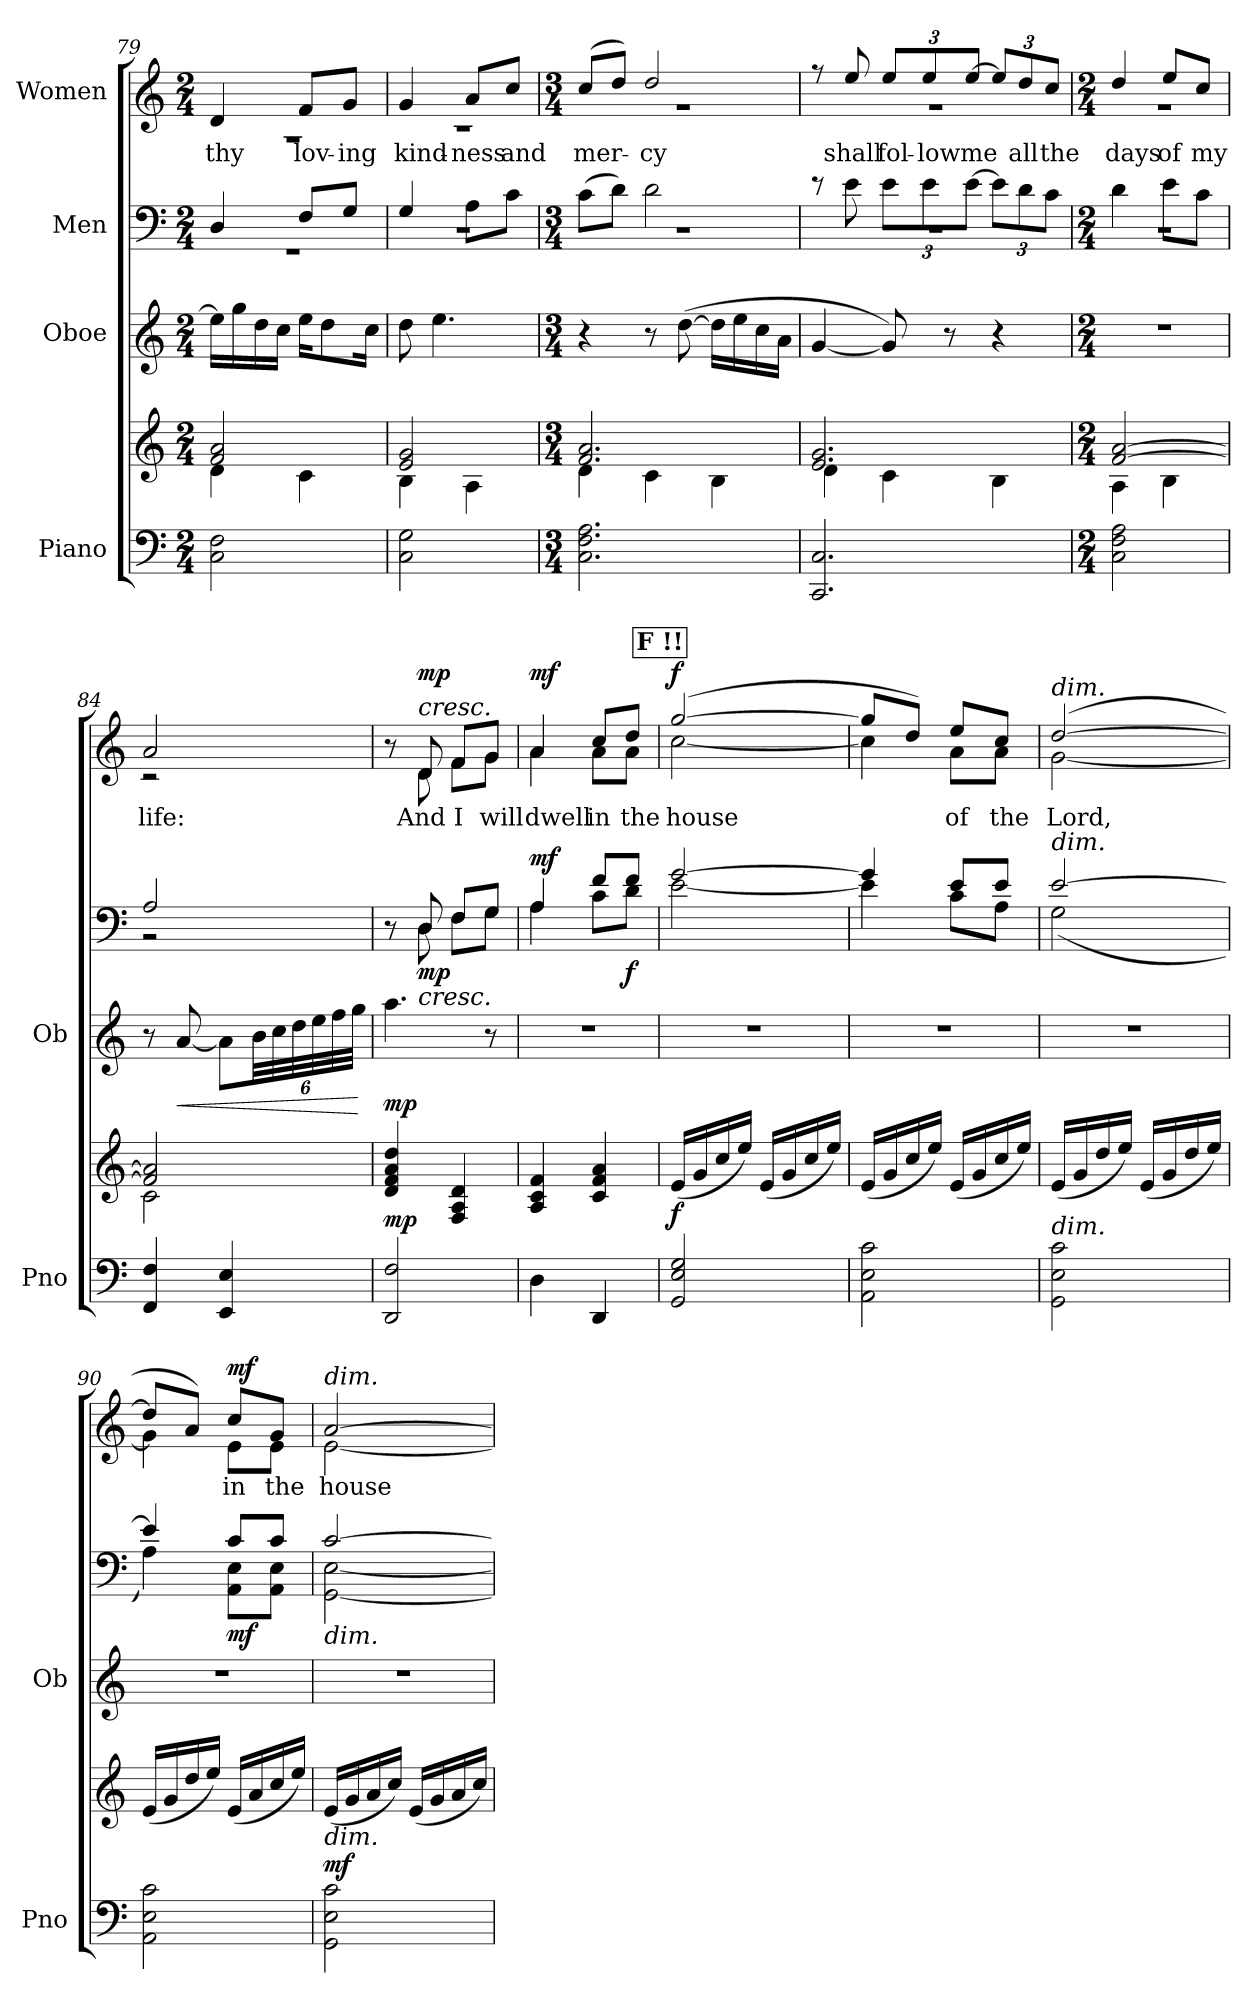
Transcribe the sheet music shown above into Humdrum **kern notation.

**kern	**kern	**dynam	**kern	**dynam	**kern	**dynam	**kern	**text	**dynam
*part4	*part4	*part4	*part3	*part3	*part2	*part2	*part1	*part1	*part1
*staff5	*staff4	*staff4/5	*staff3	*staff3	*staff2	*staff2	*staff1	*staff1	*staff1
*I"Piano	*	*	*I"Oboe	*	*I"Men	*	*I"Women	*	*
*I'Pno	*	*	*I'Ob	*	*	*	*	*	*
!!LO:PB:g=z
*clefF4	*clefG2	*	*clefG2	*	*clefF4	*	*clefG2	*	*
*k[]	*k[]	*	*k[]	*	*k[]	*	*k[]	*	*
*M2/4	*M2/4	*	*M2/4	*	*M2/4	*	*M2/4	*	*
=79	=79	=79	=79	=79	=79	=79	=79	=79	=79
*	*^	*	*	*	*^	*	*	*	*
!	!	!	!	!	!	!	!	!	!	!LO:LY:b	!
*	*	*	*	*	*	*	*	*	*^	*	*
2C\ 2F\	2f/ 2a/	4d\	.	16ee\LL]	.	4D/	2r	.	4d/	2r	thy	.
.	.	.	.	16gg\	.	.	.	.	.	.	.	.
.	.	.	.	16dd\	.	.	.	.	.	.	.	.
.	.	.	.	16cc\JJ	.	.	.	.	.	.	.	.
!	!	!	!	!	!	!	!	!	!	!	!LO:LY:b	!
.	.	4c\	.	16ee\KL	.	8F/L	.	.	8f/L	.	lov-	.
.	.	.	.	8dd\	.	.	.	.	.	.	.	.
!	!	!	!	!	!	!	!	!	!	!	!LO:LY:b	!
.	.	.	.	.	.	8G/J	.	.	8g/J	.	-ing	.
.	.	.	.	16cc\Jk	.	.	.	.	.	.	.	.
=80	=80	=80	=80	=80	=80	=80	=80	=80	=80	=80	=80	=80
!	!	!	!	!	!	!	!	!	!	!	!LO:LY:b	!
2C\ 2G\	2e/ 2g/	4B\	.	8dd\	.	4G/	2r	.	4g/	2r	kind-	.
.	.	.	.	4.ee\	.	.	.	.	.	.	.	.
!	!	!	!	!	!	!	!	!	!	!	!LO:LY:b	!
.	.	4A\	.	.	.	8A\L	.	.	8a/L	.	-ness	.
!	!	!	!	!	!	!	!	!	!	!	!LO:LY:b	!
.	.	.	.	.	.	8c\J	.	.	8cc/J	.	and	.
=81	=81	=81	=81	=81	=81	=81	=81	=81	=81	=81	=81	=81
*M3/4	*M3/4	*	*	*M3/4	*	*M3/4	*	*	*M3/4	*	*	*
!	!	!	!	!	!	!	!	!	!	!	!LO:LY:b	!
2.C\ 2.F\ 2.A\	2.f/ 2.a/	4d\	.	4r	.	(<8c\L	2.r	.	(>8cc/L	2.r	mer-	.
.	.	.	.	.	.	8d\J)	.	.	8dd/J)	.	.	.
!	!	!	!	!	!	!	!	!	!	!	!LO:LY:b	!
.	.	4c\	.	8r	.	2d\	.	.	2dd/	.	-cy	.
.	.	.	.	(>[8dd\	.	.	.	.	.	.	.	.
.	.	4B\	.	16dd\LL]	.	.	.	.	.	.	.	.
.	.	.	.	16ee\	.	.	.	.	.	.	.	.
.	.	.	.	16cc\	.	.	.	.	.	.	.	.
.	.	.	.	16a\JJ	.	.	.	.	.	.	.	.
=82	=82	=82	=82	=82	=82	=82	=82	=82	=82	=82	=82	=82
2.CC/ 2.C/	2.e/ 2.g/	4d\	.	[4g/	.	8r	2.r	.	8r	2.r	.	.
!	!	!	!	!	!	!	!	!	!	!	!LO:LY:b	!
.	.	.	.	.	.	8e\	.	.	8ee/	.	shall	.
*	*	*	*	*	*	*Xbrackettup	*	*	*Xbrackettup	*	*	*
!	!	!	!	!	!	!	!	!	!	!	!LO:LY:b	!
.	.	4c\	.	8g/])	.	12e\L	.	.	12ee/L	.	fol-	.
!	!	!	!	!	!	!	!	!	!	!	!LO:LY:b	!
.	.	.	.	.	.	12e\	.	.	12ee/	.	-low	.
.	.	.	.	8r	.	.	.	.	.	.	.	.
!	!	!	!	!	!	!	!	!	!	!	!LO:LY:b	!
.	.	.	.	.	.	[12e\J	.	.	[12ee/J	.	me	.
.	.	4B\	.	4r	.	12e\L]	.	.	12ee/L]	.	.	.
!	!	!	!	!	!	!	!	!	!	!	!LO:LY:b	!
.	.	.	.	.	.	12d\	.	.	12dd/	.	all	.
!	!	!	!	!	!	!	!	!	!	!	!LO:LY:b	!
.	.	.	.	.	.	12c\J	.	.	12cc/J	.	the	.
=83	=83	=83	=83	=83	=83	=83	=83	=83	=83	=83	=83	=83
*M2/4	*M2/4	*	*	*M2/4	*	*M2/4	*	*	*M2/4	*	*	*
!	!	!	!	!	!	!	!	!	!	!	!LO:LY:b	!
2C\ 2F\ 2A\	[2f/ [2a/	4A\	.	2r	.	4d\	2r	.	4dd/	2r	days	.
!	!	!	!	!	!	!	!	!	!	!	!LO:LY:b	!
.	.	4B\	.	.	.	8e\L	.	.	8ee/L	.	of	.
!	!	!	!	!	!	!	!	!	!	!	!LO:LY:b	!
.	.	.	.	.	.	8c\J	.	.	8cc/J	.	my	.
!!LO:LB:g=z	!!
=84	=84	=84	=84	=84	=84	=84	=84	=84	=84	=84	=84	=84
!	!	!	!	!	!	!	!	!LO:HP:b	!	!	!LO:LY:b	!LO:HP:b
4FF/ 4F/	2f/] 2a/]	2c\	.	8r	.	2A/	2r	<	2a/	2r	life:	<
!	!	!	!	!	!LO:HP:b	!	!	!	!	!	!	!
.	.	.	.	[8a/	<	.	.	.	.	.	.	.
4EE/ 4E/	.	.	.	8a\L]	.	.	.	.	.	.	.	.
*	*	*	*	*Xbrackettup	*	*	*	*	*	*	*	*
.	.	.	.	48b\LL	.	.	.	.	.	.	.	.
.	.	.	.	48cc\	.	.	.	.	.	.	.	.
.	.	.	.	48dd\	.	.	.	.	.	.	.	.
.	.	.	.	48ee\	.	.	.	.	.	.	.	.
.	.	.	.	48ff\	.	.	.	.	.	.	.	.
.	.	.	.	48gg\JJJ	.	.	.	.	.	.	.	.
*	*	*	*	*	*	*v	*v	*	*	*	*	*
*	*v	*v	*	*	*	*	*	*v	*v	*	*
.	.	.	.	[	.	[	.	.	[
=85	=85	=85	=85	=85	=85	=85	=85	=85	=85
*	*	*	*	*	*^	*	*^	*	*
!	!	!LO:DY:a=2	!	!LO:DY:b	!	!	!	!	!	!	!
2DD/ 2F/	4d/ 4f/ 4a/ 4dd/	mp	4.aa\	mp	8r	8ryy	.	8r	8ryy	.	.
!	!	!	!	!	!	!	!	!LO:TX:a:i:t=cresc.	!	!	!
!	!	!	!	!	!LO:TX:b:i:t=cresc.	!	!	!	!	!	!
!	!	!	!	!	!	!	!LO:DY:b	!	!	!LO:LY:b	!LO:DY:a
.	.	.	.	.	8D/	8D\	mp	8d/	8d\	And	mp
!	!	!	!	!	!	!	!	!	!	!LO:LY:b	!
.	4F/ 4A/ 4d/	.	.	.	8F/L	8F\L	.	8f/L	8f\L	I	.
!	!	!	!	!	!	!	!	!	!	!LO:LY:b	!
.	.	.	8r	.	8G/J	8G\J	.	8g/J	8g\J	will	.
=86	=86	=86	=86	=86	=86	=86	=86	=86	=86	=86	=86
!	!	!	!	!	!	!	!LO:DY:a	!	!	!LO:LY:b	!LO:DY:a
4D\	4A/ 4c/ 4f/	.	2r	.	4A/	4A\	mf	4a/	4a\	dwell	mf
!	!	!	!	!	!	!	!	!	!	!LO:LY:b	!
4DD/	4c/ 4f/ 4a/	.	.	.	8f/L	8c\L	.	8cc/L	8a\L	in	.
!	!	!	!	!	!	!	!LO:DY:b	!	!	!LO:LY:b	!
.	.	.	.	.	8f/J	8d\J	f	8dd/J	8a\J	the	.
!!LO:REH:place=s1:a:B:fs=14:t=F	!!
=87	=87	=87	=87	=87	=87	=87	=87	=87	=87	=87	=87
!	!	!LO:DY:a=2	!	!	!	!	!	!	!	!LO:LY:b	!LO:DY:a
2GG/ 2E/ 2G/	(<16e/LL	f	2r	.	[2g/	[2e\	.	(>[2gg/	[2cc\	house	f
.	16g/	.	.	.	.	.	.	.	.	.	.
.	16cc/	.	.	.	.	.	.	.	.	.	.
.	16ee/JJ)	.	.	.	.	.	.	.	.	.	.
.	(<16e/LL	.	.	.	.	.	.	.	.	.	.
.	16g/	.	.	.	.	.	.	.	.	.	.
.	16cc/	.	.	.	.	.	.	.	.	.	.
.	16ee/JJ)	.	.	.	.	.	.	.	.	.	.
=88	=88	=88	=88	=88	=88	=88	=88	=88	=88	=88	=88
2AA\ 2E\ 2c\	(<16e/LL	.	2r	.	4g/]	4e\]	.	8gg/L]	4cc\]	.	.
.	16g/	.	.	.	.	.	.	.	.	.	.
.	16cc/	.	.	.	.	.	.	8dd/J)	.	.	.
.	16ee/JJ)	.	.	.	.	.	.	.	.	.	.
!	!	!	!	!	!	!	!	!	!	!LO:LY:b	!
.	(<16e/LL	.	.	.	8e/L	8c\L	.	8ee/L	8a\L	of	.
.	16g/	.	.	.	.	.	.	.	.	.	.
!	!	!	!	!	!	!	!	!	!	!LO:LY:b	!
.	16cc/	.	.	.	8e/J	8A\J	.	8cc/J	8a\J	the	.
.	16ee/JJ)	.	.	.	.	.	.	.	.	.	.
=89	=89	=89	=89	=89	=89	=89	=89	=89	=89	=89	=89
!	!	!	!	!	!	!	!	!LO:TX:a:i:t=dim.	!	!	!
!	!	!	!	!	!LO:TX:a:i:t=dim.	!	!	!	!	!	!
!LO:TX:a:i:t=dim.	!	!	!	!	!	!	!	!	!	!	!
!	!	!	!	!	!	!	!	!	!	!LO:LY:b	!
2GG\ 2E\ 2c\	(<16e/LL	.	2r	.	[2e/	(<2G\	.	(>[2dd/	[2g\	Lord,	.
.	16g/	.	.	.	.	.	.	.	.	.	.
.	16dd/	.	.	.	.	.	.	.	.	.	.
.	16ee/JJ)	.	.	.	.	.	.	.	.	.	.
.	(<16e/LL	.	.	.	.	.	.	.	.	.	.
.	16g/	.	.	.	.	.	.	.	.	.	.
.	16dd/	.	.	.	.	.	.	.	.	.	.
.	16ee/JJ)	.	.	.	.	.	.	.	.	.	.
!!LO:PB:g=z	!!
=90	=90	=90	=90	=90	=90	=90	=90	=90	=90	=90	=90
2AA\ 2E\ 2c\	(<16e/LL	.	2r	.	4e/]	4A\)	.	8dd/L]	4g\]	.	.
.	16g/	.	.	.	.	.	.	.	.	.	.
.	16dd/	.	.	.	.	.	.	8a/J)	.	.	.
.	16ee/JJ)	.	.	.	.	.	.	.	.	.	.
!	!	!	!	!	!	!	!LO:DY:b	!	!	!LO:LY:b	!LO:DY:a
.	(<16e/LL	.	.	.	8c/L	8AA\ 8E\L	mf	8cc/L	8e\L	in	mf
.	16a/	.	.	.	.	.	.	.	.	.	.
!	!	!	!	!	!	!	!	!	!	!LO:LY:b	!
.	16cc/	.	.	.	8c/J	8AA\ 8E\J	.	8g/J	8e\J	the	.
.	16ee/JJ)	.	.	.	.	.	.	.	.	.	.
=91	=91	=91	=91	=91	=91	=91	=91	=91	=91	=91	=91
!	!	!	!	!	!	!	!	!LO:TX:a:i:t=dim.	!	!	!
!	!	!	!	!	!LO:TX:b:i:t=dim.	!	!	!	!	!	!
!LO:TX:a:i:t=dim.	!	!	!	!	!	!	!	!	!	!	!
!	!	!LO:DY:a=2	!	!	!	!	!	!	!	!LO:LY:b	!
2GG\ 2E\ 2c\	(<16e/LL	mf	2r	.	[2c/	[2GG\ [2E\	.	[2a/	[2e\	house	.
.	16g/	.	.	.	.	.	.	.	.	.	.
.	16a/	.	.	.	.	.	.	.	.	.	.
.	16cc/JJ)	.	.	.	.	.	.	.	.	.	.
.	(<16e/LL	.	.	.	.	.	.	.	.	.	.
.	16g/	.	.	.	.	.	.	.	.	.	.
.	16a/	.	.	.	.	.	.	.	.	.	.
.	16cc/JJ)	.	.	.	.	.	.	.	.	.	.
*	*	*	*	*	*v	*v	*	*	*	*	*
*	*	*	*	*	*	*	*v	*v	*	*
=	=	=	=	=	=	=	=	=	=
*-	*-	*-	*-	*-	*-	*-	*-	*-	*-
